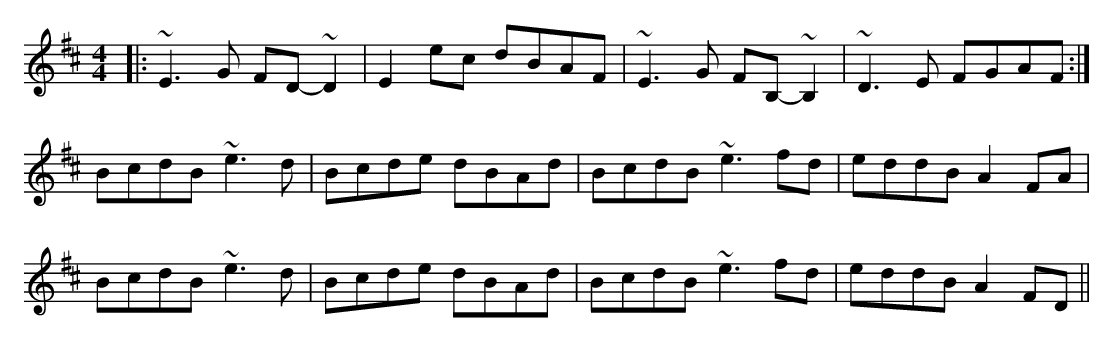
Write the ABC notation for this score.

X:1
M:4/4
K:D
|:~E3 G FD- ~D2|E2 ec dBAF|~E3 G FB,- ~B,2|~D3 E FGAF:|
BcdB ~e3 d|Bcde dBAd|BcdB ~e3 fd|eddB A2 FA|
BcdB ~e3 d|Bcde dBAd|BcdB ~e3 fd|eddB A2 FD||
